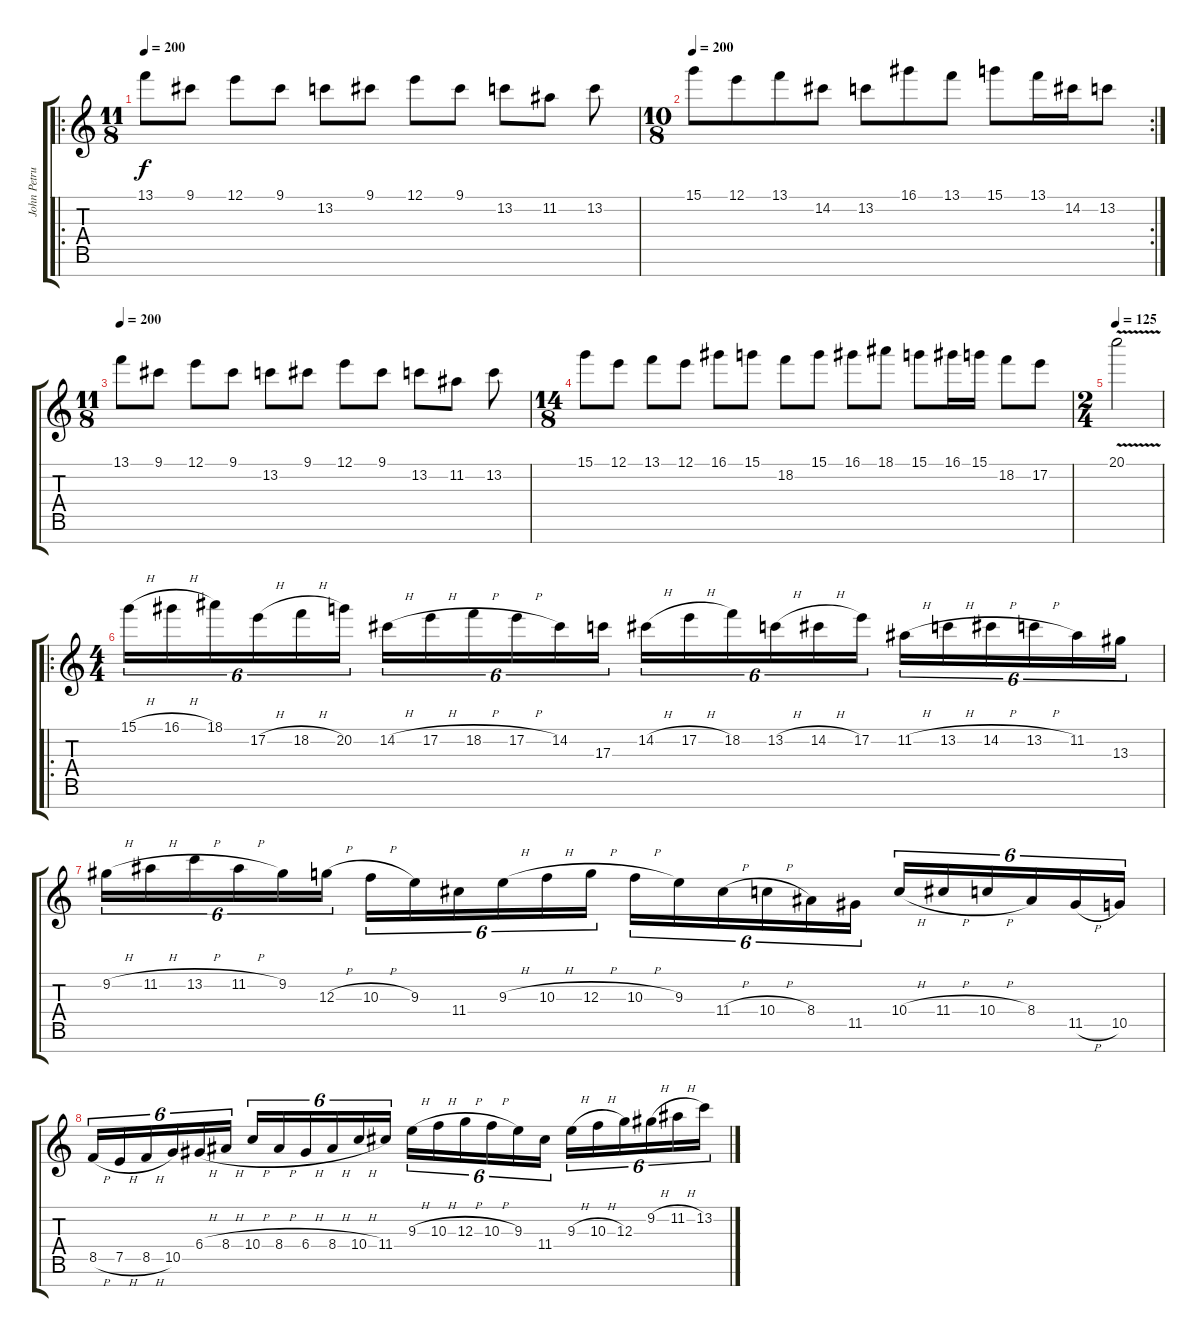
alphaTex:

\track ("John Petrucci" "John Petru") {instrument distortionguitar}
\staff {score tabs}
\tuning (E4 B3 G3 D3 A2 E2 B1) {hide}
\ro
\ts (11 8)
\tempo 200
\clef g2
\ks c
13.1.8{dy f} 9.1.8 12.1.8 9.1.8 13.2.8 9.1.8 12.1.8 9.1.8 13.2.8 11.2.8 13.2.8 |
\rc 2
\ts (10 8)
\tempo 200
15.1.8 12.1.8 13.1.8 14.2.8 13.2.8 16.1.8 13.1.8 15.1.8 13.1.16 14.2.16 13.2.8 |
\ts (11 8)
\tempo 200
13.1.8 9.1.8 12.1.8 9.1.8 13.2.8 9.1.8 12.1.8 9.1.8 13.2.8 11.2.8 13.2.8 |
\ts (14 8)
15.1.8 12.1.8 13.1.8 12.1.8 16.1.8 15.1.8 18.2.8 15.1.8 16.1.8 18.1.8 15.1.8 16.1.16 15.1.16 18.2.8 17.2.8 |
\ts (2 4)
\tempo 125
20.1{v}.2 |
\ro
\ts (4 4)
15.1{h}.16{tu (6 4)} 16.1{h}.16{tu (6 4)} 18.1.16{tu (6 4)} 17.2{h}.16{tu (6 4)} 18.2{h}.16{tu (6 4)} 20.2.16{tu (6 4)} 14.2{h}.16{tu (6 4)} 17.2{h}.16{tu (6 4)} 18.2{h}.16{tu (6 4)} 17.2{h}.16{tu (6 4)} 14.2.16{tu (6 4)} 17.3.16{tu (6 4)} 14.2{h}.16{tu (6 4)} 17.2{h}.16{tu (6 4)} 18.2.16{tu (6 4)} 13.2{h}.16{tu (6 4)} 14.2{h}.16{tu (6 4)} 17.2.16{tu (6 4)} 11.2{h}.16{tu (6 4)} 13.2{h}.16{tu (6 4)} 14.2{h}.16{tu (6 4)} 13.2{h}.16{tu (6 4)} 11.2.16{tu (6 4)} 13.3.16{tu (6 4)} |
9.2{h}.16{tu (6 4)} 11.2{h}.16{tu (6 4)} 13.2{h}.16{tu (6 4)} 11.2{h}.16{tu (6 4)} 9.2.16{tu (6 4)} 12.3{h}.16{tu (6 4)} 10.3{h}.16{tu (6 4)} 9.3.16{tu (6 4)} 11.4.16{tu (6 4)} 9.3{h}.16{tu (6 4)} 10.3{h}.16{tu (6 4)} 12.3{h}.16{tu (6 4)} 10.3{h}.16{tu (6 4)} 9.3.16{tu (6 4)} 11.4{h}.16{tu (6 4)} 10.4{h}.16{tu (6 4)} 8.4.16{tu (6 4)} 11.5.16{tu (6 4)} 10.4{h}.16{tu (6 4)} 11.4{h}.16{tu (6 4)} 10.4{h}.16{tu (6 4)} 8.4.16{tu (6 4)} 11.5{h}.16{tu (6 4)} 10.5.16{tu (6 4)} |
8.5{h}.16{tu (6 4)} 7.5{h}.16{tu (6 4)} 8.5{h}.16{tu (6 4)} 10.5.16{tu (6 4)} 6.4{h}.16{tu (6 4)} 8.4{h}.16{tu (6 4)} 10.4{h}.16{tu (6 4)} 8.4{h}.16{tu (6 4)} 6.4{h}.16{tu (6 4)} 8.4{h}.16{tu (6 4)} 10.4{h}.16{tu (6 4)} 11.4.16{tu (6 4)} 9.3{h}.16{tu (6 4)} 10.3{h}.16{tu (6 4)} 12.3{h}.16{tu (6 4)} 10.3{h}.16{tu (6 4)} 9.3.16{tu (6 4)} 11.4.16{tu (6 4)} 9.3{h}.16{tu (6 4)} 10.3{h}.16{tu (6 4)} 12.3.16{tu (6 4)} 9.2{h}.16{tu (6 4)} 11.2{h}.16{tu (6 4)} 13.2.16{tu (6 4)}
